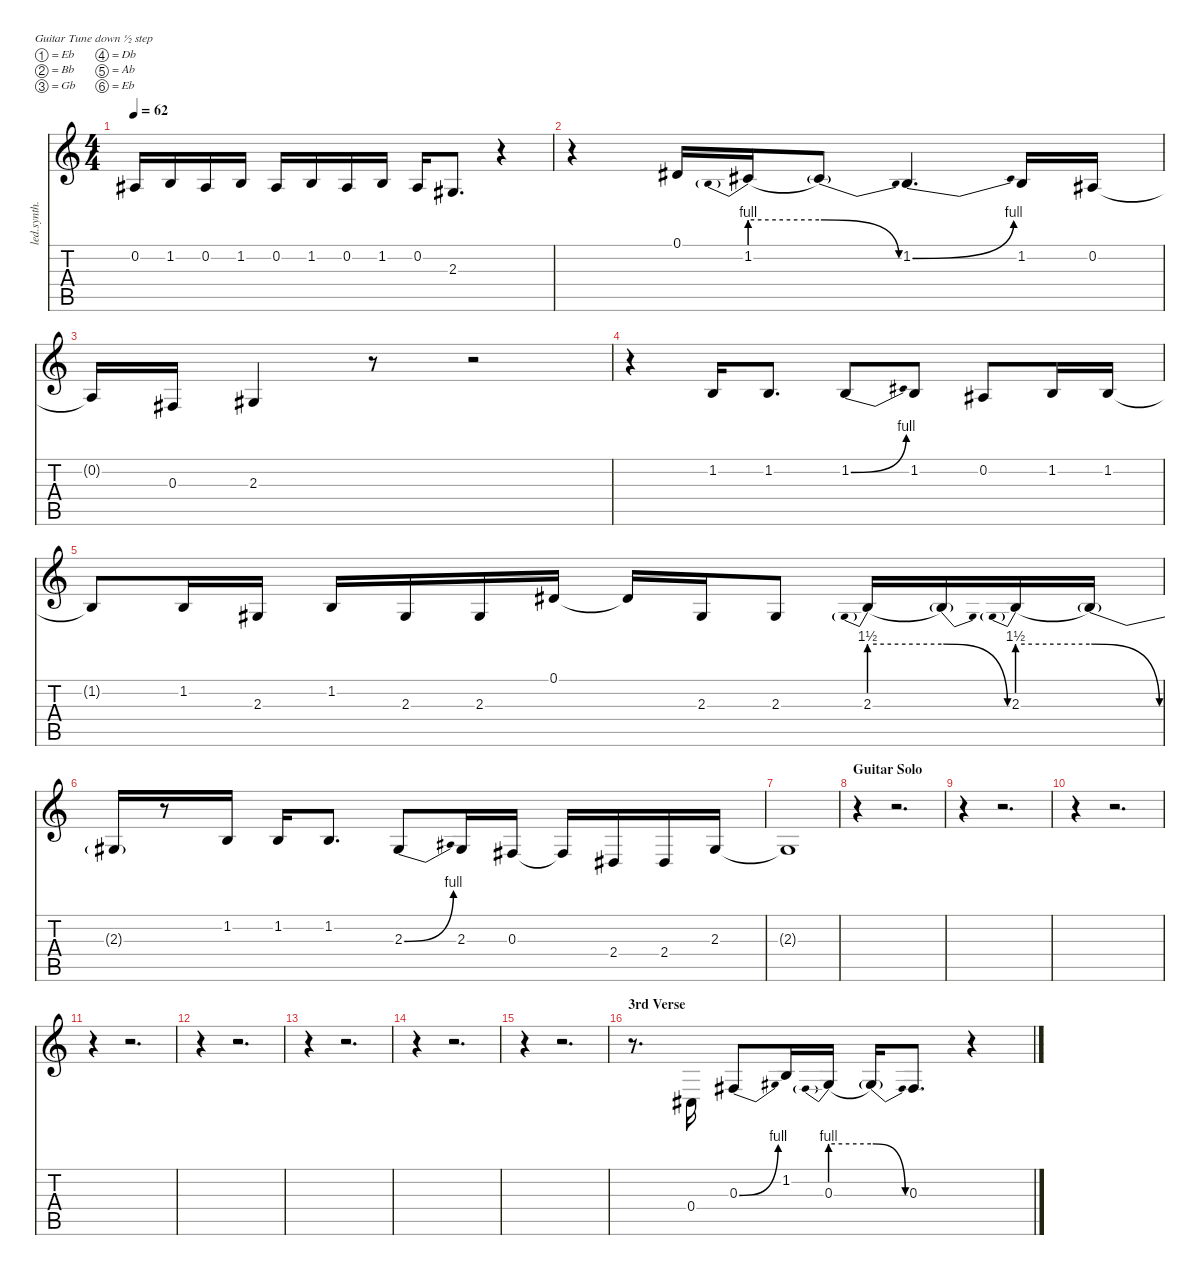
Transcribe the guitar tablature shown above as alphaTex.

\defaultSystemsLayout 4
\hideDynamics
\bracketExtendMode nobrackets
\otherSystemsTrackNameOrientation horizontal
\track ("Voice 1" "led.synth.") {instrument lead2sawtooth}
\staff {score tabs}
\tuning (Eb4 Bb3 Gb3 Db3 Ab2 Eb2)
\ts (4 4)
\tempo 62
\clef g2
\ks c
0.2{t acc #}.16{dy f beam Up} 1.2.16{dy mf beam Up} 0.2{acc #}.16{beam Up} 1.2.16{beam Up} 0.2{acc #}.16{beam Up} 1.2.16{beam Up} 0.2{acc #}.16{beam Up} 1.2.16{beam Up} 0.2{acc #}.16{beam Up} 2.3{acc #}.8{d beam Up} r.4{beam Up} |
r.4{beam Down} 0.1{acc #}.16{beam Up} 1.2{be (prebend 0 4 60 4)}.16{beam Up} 1.2{be (release 0 4 60 0) t}.8{dy f beam Up} 1.2{be (bend 0 0 4.999999799999999 4)}.4{d dy mf beam Up} 1.2.16{beam Up} 0.2{acc #}.16{beam Up} |
0.2{t acc #}.16{dy f beam Up} 0.3{acc #}.16{dy mf beam Up} 2.3{acc #}.4{beam Up} r.8{beam Up} r.2{beam Up} |
r.4{beam Down} 1.2.16{beam Up} 1.2.8{d beam Up} 1.2{be (bend 0 0 4.999999799999999 4)}.8{beam Up} 1.2.8{beam Up} 0.2{acc #}.8{beam Up} 1.2.16{beam Up} 1.2.16{beam Up} |
1.2{t}.8{dy f beam Up} 1.2.16{beam Up} 2.3{acc #}.16{beam Up} 1.2.16{beam Up} 2.3{acc #}.16{beam Up} 2.3{acc #}.16{beam Up} 0.1{acc #}.16{beam Up} 0.1{t acc #}.16{beam Up} 2.3{acc #}.16{beam Up} 2.3{acc #}.8{beam Up} 2.3{be (prebend 0 6 60 6)}.16{beam Up} 2.3{be (release 0 6 60 0) t}.16{beam Up} 2.3{be (prebend 0 6 60 6)}.16{beam Up} 2.3{be (release 0 6 60 0) t}.16{beam Up} |
2.3{be (hold 0 0 60 0) t acc #}.16{beam Up} r.8{beam Up} 1.2.16{beam Up} 1.2.16{beam Up} 1.2.8{d beam Up} 2.3{be (bend 0 0 4.999999799999999 4) acc #}.8{beam Up} 2.3{acc #}.16{beam Up} 0.3{acc #}.16{beam Up} 0.3{t acc #}.16{beam Up} 2.4{acc #}.16{beam Up} 2.4{acc #}.16{beam Up} 2.3{acc #}.16{beam Up} |
2.3{t acc #}.1{beam Up} |
\section ("" "Guitar Solo")
r.4{beam Down} r.2{d beam Down} |
r.4{beam Down} r.2{d beam Down} |
r.4{beam Down} r.2{d beam Down} |
r.4{beam Down} r.2{d beam Down} |
r.4{beam Down} r.2{d beam Down} |
r.4{beam Down} r.2{d beam Down} |
r.4{beam Down} r.2{d beam Down} |
r.4{beam Down} r.2{d beam Down} |
\section ("" "3rd Verse")
r.8{d beam Down} 0.4{acc #}.16{dy mf beam Up} 0.3{be (bend 0 0 4.999999799999999 4) acc #}.8{beam Up} 1.2.16{beam Up} 0.3{be (prebend 0 4 60 4)}.16{beam Up} 0.3{be (release 0 4 60 0) t}.16{dy f beam Up} 0.3{acc #}.8{d dy mf beam Up} r.4{beam Up}
